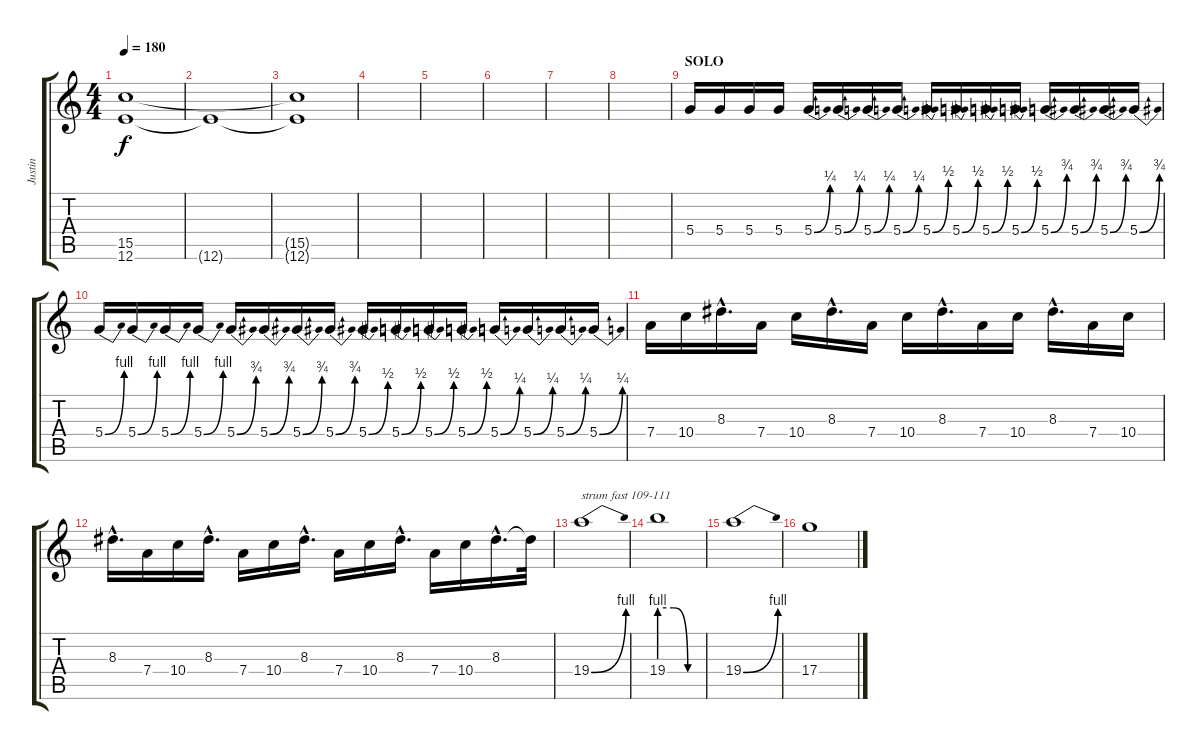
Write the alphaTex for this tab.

\track ("Justin" "Justin") {instrument overdrivenguitar}
\staff {score tabs}
\tuning (E4 B3 G3 D3 A2 E2) {hide}
\ts (4 4)
\tempo 180
\clef g2
\ks c
(15.5{t} 12.6{t}).1{dy f} |
12.6{t}.1 |
(15.5{t} 12.6{t}).1 |
|
|
|
|
|
\section ("" "SOLO")
5.4.16 5.4.16 5.4.16 5.4.16 5.4{be (bend 0 0 60 1)}.16 5.4{be (bend 0 0 60 1)}.16 5.4{be (bend 0 0 60 1)}.16 5.4{be (bend 0 0 60 1)}.16 5.4{be (bend 0 0 60 2)}.16 5.4{be (bend 0 0 60 2)}.16 5.4{be (bend 0 0 60 2)}.16 5.4{be (bend 0 0 60 2)}.16 5.4{be (bend 0 0 60 3)}.16 5.4{be (bend 0 0 60 3)}.16 5.4{be (bend 0 0 60 3)}.16 5.4{be (bend 0 0 60 3)}.16 |
5.4{be (bend 0 0 60 4)}.16 5.4{be (bend 0 0 60 4)}.16 5.4{be (bend 0 0 60 4)}.16 5.4{be (bend 0 0 60 4)}.16 5.4{be (bend 0 0 60 3)}.16 5.4{be (bend 0 0 60 3)}.16 5.4{be (bend 0 0 60 3)}.16 5.4{be (bend 0 0 60 3)}.16 5.4{be (bend 0 0 60 2)}.16 5.4{be (bend 0 0 60 2)}.16 5.4{be (bend 0 0 60 2)}.16 5.4{be (bend 0 0 60 2)}.16 5.4{be (bend 0 0 60 1)}.16 5.4{be (bend 0 0 60 1)}.16 5.4{be (bend 0 0 60 1)}.16 5.4{be (bend 0 0 60 1)}.16 |
7.4.16 10.4.16 8.3{hac}.16{d} 7.4.16 10.4.16 8.3{hac}.16{d} 7.4.16 10.4.16 8.3{hac}.16{d} 7.4.16 10.4.16 8.3{hac}.16{d} 7.4.16 10.4.16 |
8.3{hac}.16{d} 7.4.16 10.4.16 8.3{hac}.16{d} 7.4.16 10.4.16 8.3{hac}.16{d} 7.4.16 10.4.16 8.3{hac}.16{d} 7.4.16 10.4.16 8.3{hac}.16{d} 8.3{t}.32 |
19.4{be (bend 0 0 60 4)}.1{txt "strum fast 109-111"} |
19.4{be (custom 0 4 20 4 40 0 60 0)}.1 |
19.4{be (bend 0 0 60 4)}.1 |
17.4.1
